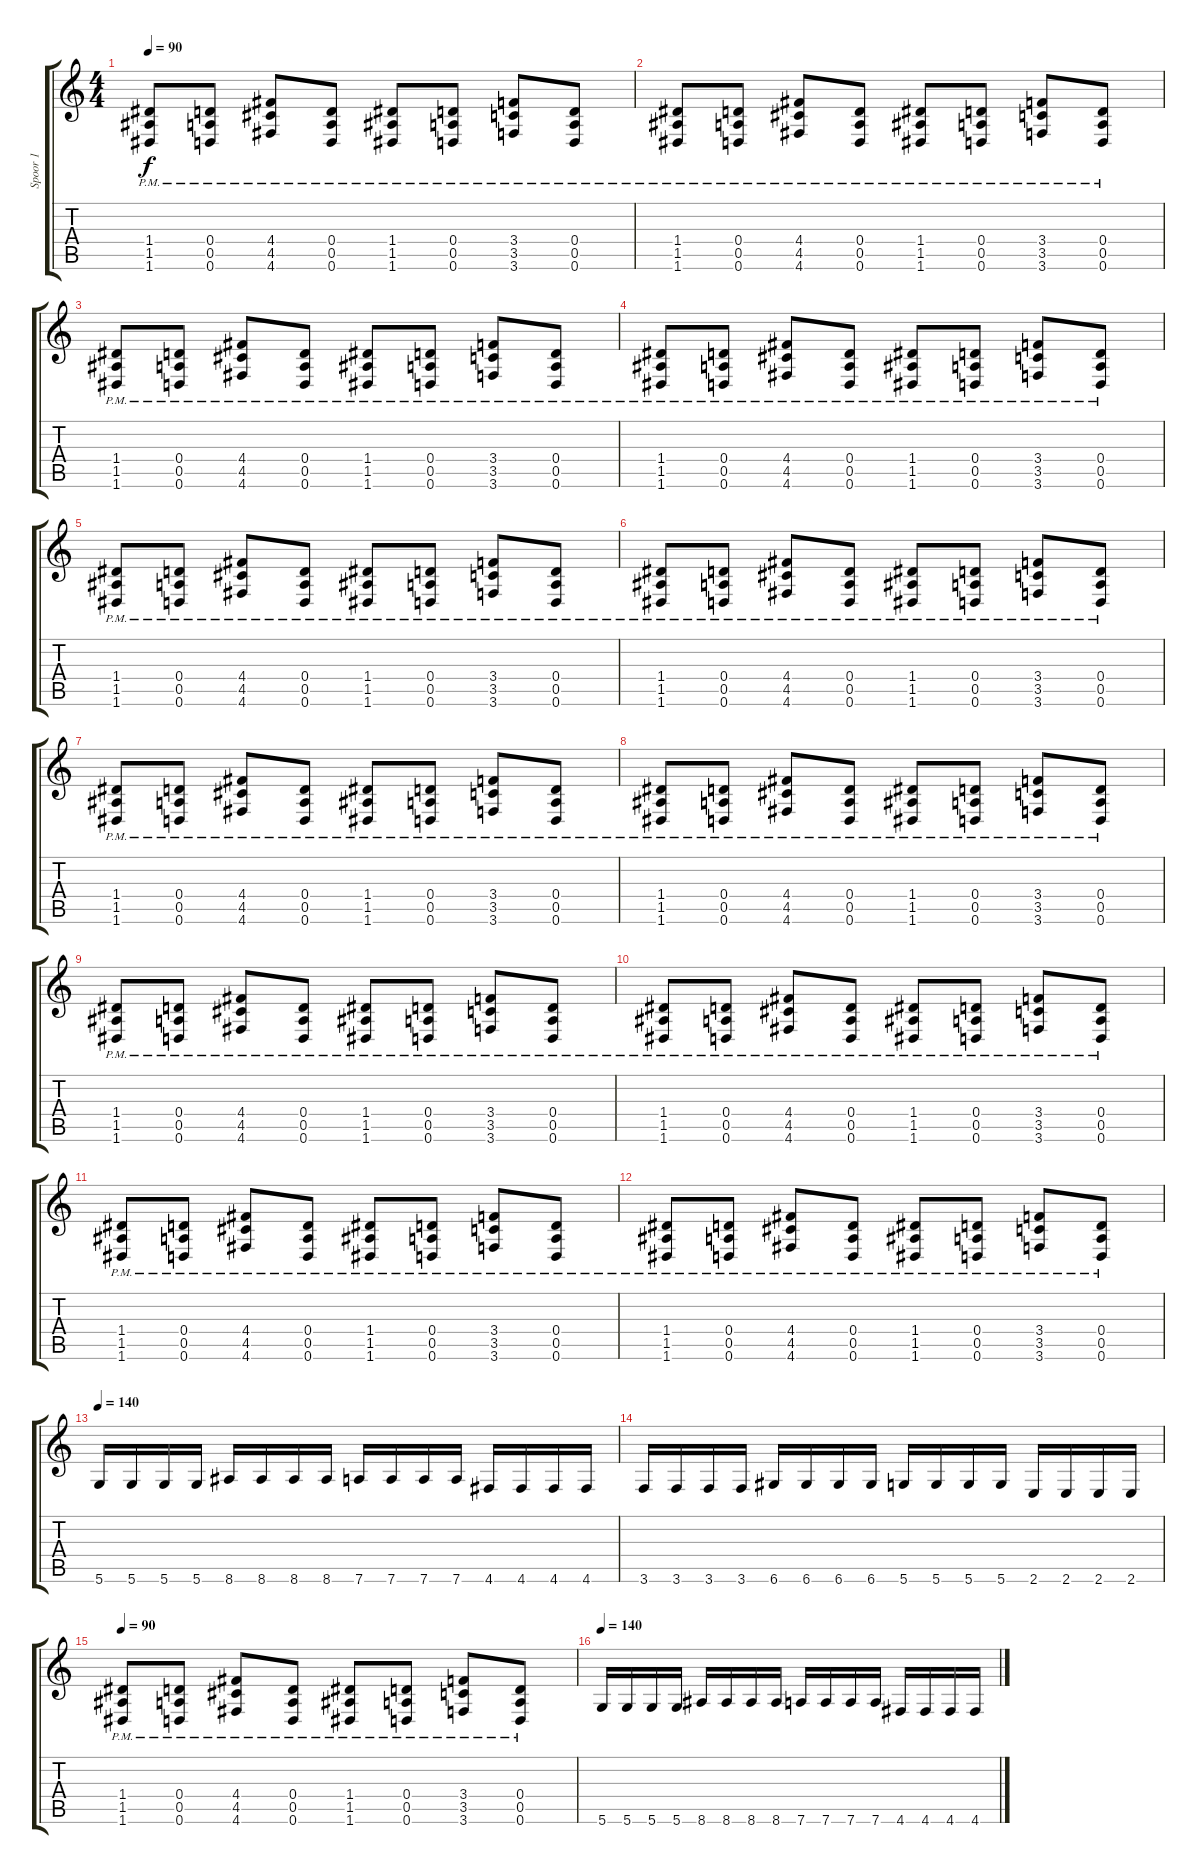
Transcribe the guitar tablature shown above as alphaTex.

\track ("Spoor 1" "Spoor 1") {instrument distortionguitar}
\staff {score tabs}
\tuning (E4 B3 G3 D3 A2 D2) {hide}
\ts (4 4)
\tempo 90
\clef g2
\ks c
(1.4{pm} 1.5{pm} 1.6{pm}).8{dy f} (0.4{pm} 0.5{pm} 0.6{pm}).8 (4.4{pm} 4.5{pm} 4.6{pm}).8 (0.4{pm} 0.5{pm} 0.6{pm}).8 (1.4{pm} 1.5{pm} 1.6{pm}).8 (0.4{pm} 0.5{pm} 0.6{pm}).8 (3.4{pm} 3.5{pm} 3.6{pm}).8 (0.4{pm} 0.5{pm} 0.6{pm}).8 |
(1.4{pm} 1.5{pm} 1.6{pm}).8 (0.4{pm} 0.5{pm} 0.6{pm}).8 (4.4{pm} 4.5{pm} 4.6{pm}).8 (0.4{pm} 0.5{pm} 0.6{pm}).8 (1.4{pm} 1.5{pm} 1.6{pm}).8 (0.4{pm} 0.5{pm} 0.6{pm}).8 (3.4{pm} 3.5{pm} 3.6{pm}).8 (0.4{pm} 0.5{pm} 0.6{pm}).8 |
(1.4{pm} 1.5{pm} 1.6{pm}).8 (0.4{pm} 0.5{pm} 0.6{pm}).8 (4.4{pm} 4.5{pm} 4.6{pm}).8 (0.4{pm} 0.5{pm} 0.6{pm}).8 (1.4{pm} 1.5{pm} 1.6{pm}).8 (0.4{pm} 0.5{pm} 0.6{pm}).8 (3.4{pm} 3.5{pm} 3.6{pm}).8 (0.4{pm} 0.5{pm} 0.6{pm}).8 |
(1.4{pm} 1.5{pm} 1.6{pm}).8 (0.4{pm} 0.5{pm} 0.6{pm}).8 (4.4{pm} 4.5{pm} 4.6{pm}).8 (0.4{pm} 0.5{pm} 0.6{pm}).8 (1.4{pm} 1.5{pm} 1.6{pm}).8 (0.4{pm} 0.5{pm} 0.6{pm}).8 (3.4{pm} 3.5{pm} 3.6{pm}).8 (0.4{pm} 0.5{pm} 0.6{pm}).8 |
(1.4{pm} 1.5{pm} 1.6{pm}).8 (0.4{pm} 0.5{pm} 0.6{pm}).8 (4.4{pm} 4.5{pm} 4.6{pm}).8 (0.4{pm} 0.5{pm} 0.6{pm}).8 (1.4{pm} 1.5{pm} 1.6{pm}).8 (0.4{pm} 0.5{pm} 0.6{pm}).8 (3.4{pm} 3.5{pm} 3.6{pm}).8 (0.4{pm} 0.5{pm} 0.6{pm}).8 |
(1.4{pm} 1.5{pm} 1.6{pm}).8 (0.4{pm} 0.5{pm} 0.6{pm}).8 (4.4{pm} 4.5{pm} 4.6{pm}).8 (0.4{pm} 0.5{pm} 0.6{pm}).8 (1.4{pm} 1.5{pm} 1.6{pm}).8 (0.4{pm} 0.5{pm} 0.6{pm}).8 (3.4{pm} 3.5{pm} 3.6{pm}).8 (0.4{pm} 0.5{pm} 0.6{pm}).8 |
(1.4{pm} 1.5{pm} 1.6{pm}).8 (0.4{pm} 0.5{pm} 0.6{pm}).8 (4.4{pm} 4.5{pm} 4.6{pm}).8 (0.4{pm} 0.5{pm} 0.6{pm}).8 (1.4{pm} 1.5{pm} 1.6{pm}).8 (0.4{pm} 0.5{pm} 0.6{pm}).8 (3.4{pm} 3.5{pm} 3.6{pm}).8 (0.4{pm} 0.5{pm} 0.6{pm}).8 |
(1.4{pm} 1.5{pm} 1.6{pm}).8 (0.4{pm} 0.5{pm} 0.6{pm}).8 (4.4{pm} 4.5{pm} 4.6{pm}).8 (0.4{pm} 0.5{pm} 0.6{pm}).8 (1.4{pm} 1.5{pm} 1.6{pm}).8 (0.4{pm} 0.5{pm} 0.6{pm}).8 (3.4{pm} 3.5{pm} 3.6{pm}).8 (0.4{pm} 0.5{pm} 0.6{pm}).8 |
(1.4{pm} 1.5{pm} 1.6{pm}).8 (0.4{pm} 0.5{pm} 0.6{pm}).8 (4.4{pm} 4.5{pm} 4.6{pm}).8 (0.4{pm} 0.5{pm} 0.6{pm}).8 (1.4{pm} 1.5{pm} 1.6{pm}).8 (0.4{pm} 0.5{pm} 0.6{pm}).8 (3.4{pm} 3.5{pm} 3.6{pm}).8 (0.4{pm} 0.5{pm} 0.6{pm}).8 |
(1.4{pm} 1.5{pm} 1.6{pm}).8 (0.4{pm} 0.5{pm} 0.6{pm}).8 (4.4{pm} 4.5{pm} 4.6{pm}).8 (0.4{pm} 0.5{pm} 0.6{pm}).8 (1.4{pm} 1.5{pm} 1.6{pm}).8 (0.4{pm} 0.5{pm} 0.6{pm}).8 (3.4{pm} 3.5{pm} 3.6{pm}).8 (0.4{pm} 0.5{pm} 0.6{pm}).8 |
(1.4{pm} 1.5{pm} 1.6{pm}).8 (0.4{pm} 0.5{pm} 0.6{pm}).8 (4.4{pm} 4.5{pm} 4.6{pm}).8 (0.4{pm} 0.5{pm} 0.6{pm}).8 (1.4{pm} 1.5{pm} 1.6{pm}).8 (0.4{pm} 0.5{pm} 0.6{pm}).8 (3.4{pm} 3.5{pm} 3.6{pm}).8 (0.4{pm} 0.5{pm} 0.6{pm}).8 |
(1.4{pm} 1.5{pm} 1.6{pm}).8 (0.4{pm} 0.5{pm} 0.6{pm}).8 (4.4{pm} 4.5{pm} 4.6{pm}).8 (0.4{pm} 0.5{pm} 0.6{pm}).8 (1.4{pm} 1.5{pm} 1.6{pm}).8 (0.4{pm} 0.5{pm} 0.6{pm}).8 (3.4{pm} 3.5{pm} 3.6{pm}).8 (0.4{pm} 0.5{pm} 0.6{pm}).8 |
\tempo 140
5.6.16 5.6.16 5.6.16 5.6.16 8.6.16 8.6.16 8.6.16 8.6.16 7.6.16 7.6.16 7.6.16 7.6.16 4.6.16 4.6.16 4.6.16 4.6.16 |
3.6.16 3.6.16 3.6.16 3.6.16 6.6.16 6.6.16 6.6.16 6.6.16 5.6.16 5.6.16 5.6.16 5.6.16 2.6.16 2.6.16 2.6.16 2.6.16 |
\tempo 90
(1.4{pm} 1.5{pm} 1.6{pm}).8 (0.4{pm} 0.5{pm} 0.6{pm}).8 (4.4{pm} 4.5{pm} 4.6{pm}).8 (0.4{pm} 0.5{pm} 0.6{pm}).8 (1.4{pm} 1.5{pm} 1.6{pm}).8 (0.4{pm} 0.5{pm} 0.6{pm}).8 (3.4{pm} 3.5{pm} 3.6{pm}).8 (0.4{pm} 0.5{pm} 0.6{pm}).8 |
\tempo 140
5.6.16 5.6.16 5.6.16 5.6.16 8.6.16 8.6.16 8.6.16 8.6.16 7.6.16 7.6.16 7.6.16 7.6.16 4.6.16 4.6.16 4.6.16 4.6.16
